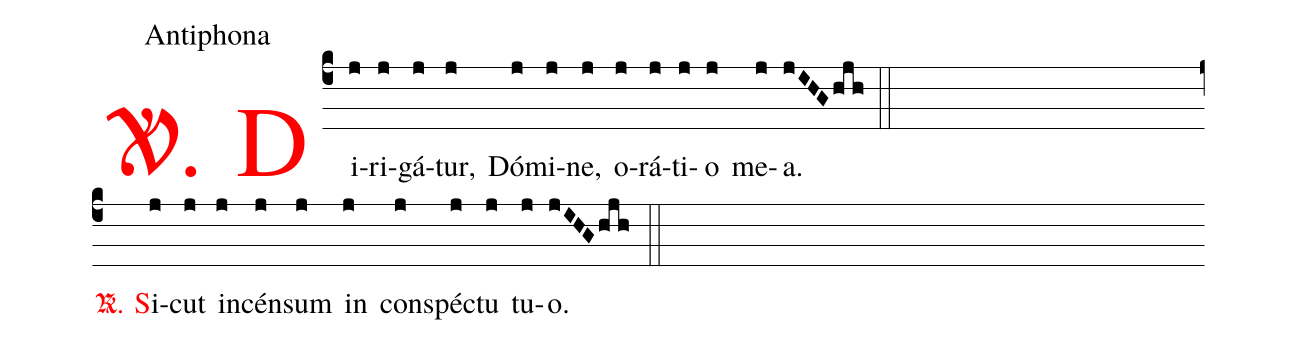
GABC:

office-part: Antiphona;
%%
.(c4) <v>\textcolor{red}{\gothVbar. D}</v>i(j)ri(j)gá(j)tur,(j) Dó(j)mi(j)ne,(j) o(j)rá(j)ti(j)o(j)  me(j)a.(jIHGhjh) (::) (Z)
<v>\textcolor{red}{\gothRbar. S}</v>i(j)cut(j) in(j)cén(j)sum(j) in(j) con(j)spé(j)ctu(j) tu(j)o.(jIHGhjh) (::)
